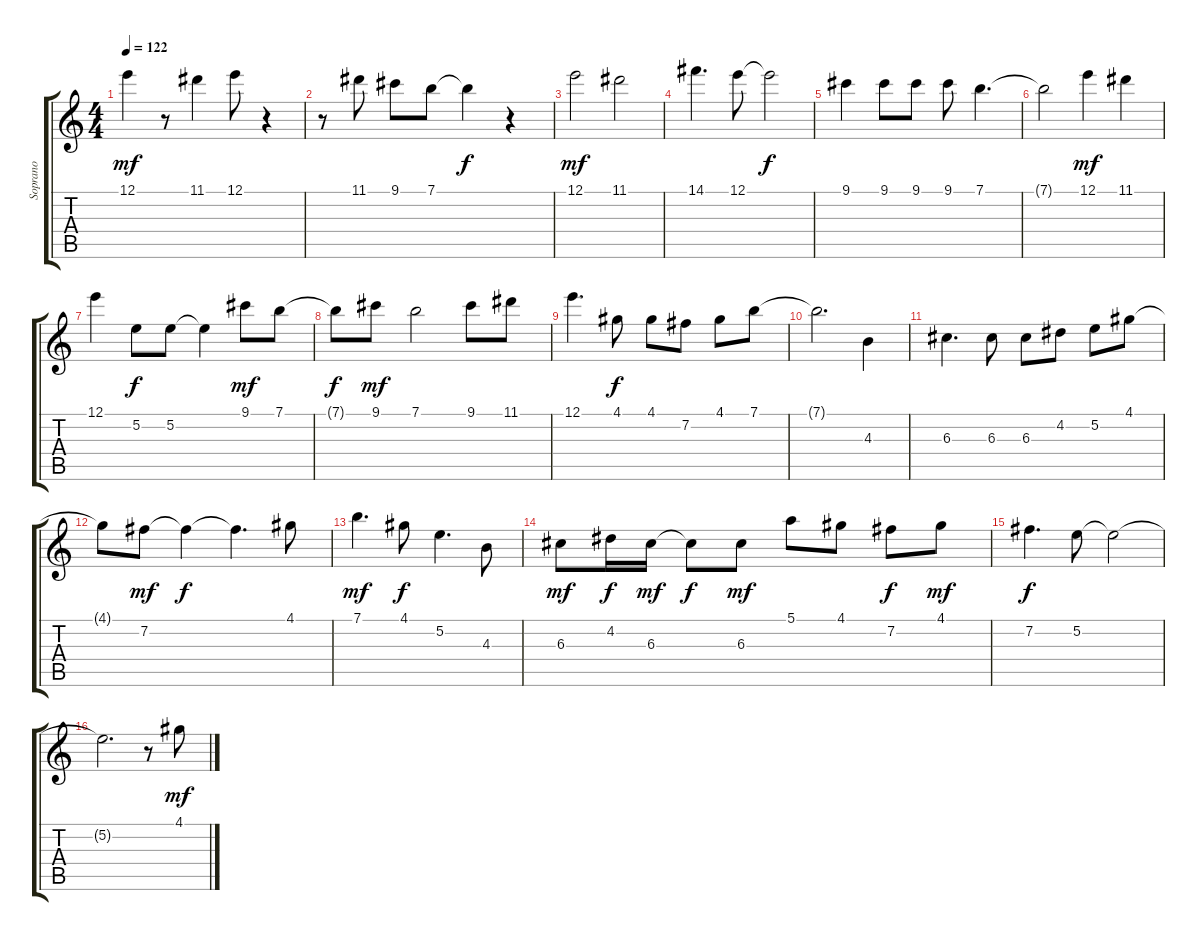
\track ("Soprano" "Soprano") {instrument electricguitarjazz}
\staff {score tabs}
\tuning (E4 B3 G3 D3 A2 E2) {hide}
\ts (4 4)
\tempo 122
\clef g2
\ks c
12.1.4{dy mf} r.8 11.1.4 12.1.8 r.4 |
r.8 11.1.8 9.1.8 7.1.8 7.1{t}.4{dy f} r.4 |
12.1.2{dy mf} 11.1.2 |
14.1.4{d} 12.1.8 12.1{t}.2{dy f} |
9.1.4 9.1.8 9.1.8 9.1.8 7.1.4{d} |
7.1{t}.2 12.1.4{dy mf} 11.1.4 |
12.1.4 5.2.8{dy f} 5.2.8 5.2{t}.4 9.1.8{dy mf} 7.1.8 |
7.1{t}.8{dy f} 9.1.8{dy mf} 7.1.2 9.1.8 11.1.8 |
12.1.4{d} 4.1.8{dy f} 4.1.8 7.2.8 4.1.8 7.1.8 |
7.1{t}.2{d} 4.3.4 |
6.3.4{d} 6.3.8 6.3.8 4.2.8 5.2.8 4.1.8 |
4.1{t}.8 7.2.8{dy mf} 7.2{t}.4{dy f} 7.2{t}.4{d} 4.1.8 |
7.1.4{d dy mf} 4.1.8{dy f} 5.2.4{d} 4.3.8 |
6.3.8{dy mf} 4.2.16{dy f} 6.3.16{dy mf} 6.3{t}.8{dy f} 6.3.8{dy mf} 5.1.8 4.1.8 7.2.8{dy f} 4.1.8{dy mf} |
7.2.4{d dy f} 5.2.8 5.2{t}.2 |
5.2{t}.2{d} r.8 4.1.8{dy mf}
